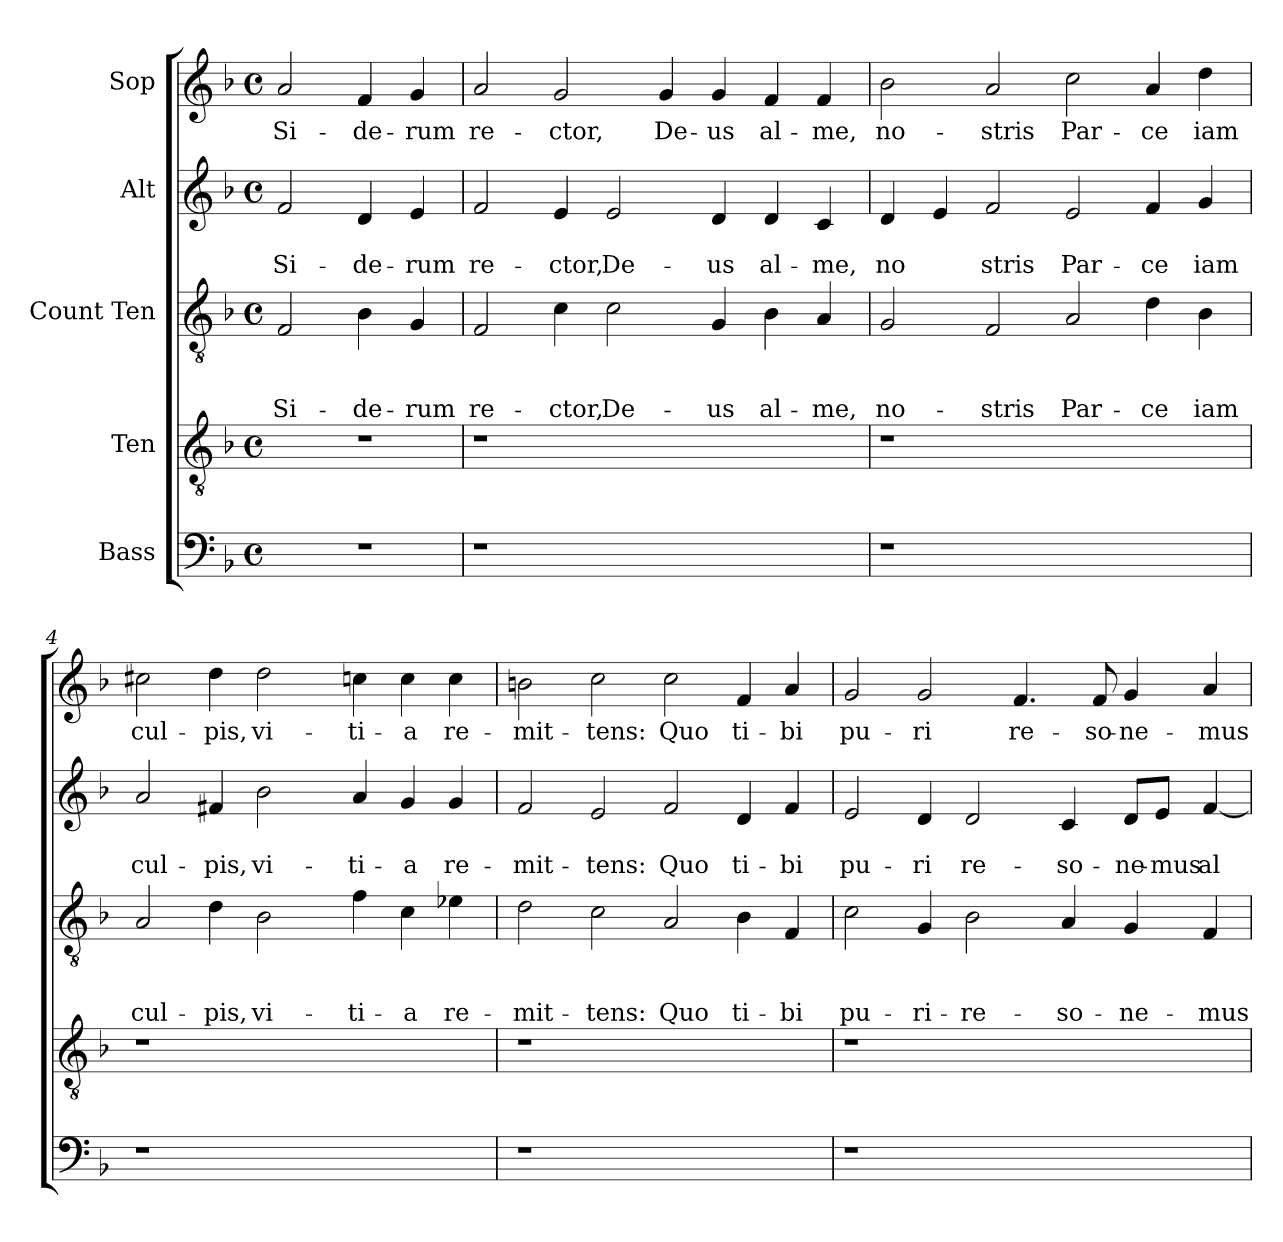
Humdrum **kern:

**kern	**kern	**kern	**text	**text	**text	**kern	**text	**text	**kern	**text
*part5	*part4	*part3	*part3	*part3	*part3	*part2	*part2	*part2	*part1	*part1
*staff5	*staff4	*staff3	*staff3	*staff3	*staff3	*staff2	*staff2	*staff2	*staff1	*staff1
*I"Bass	*I"Ten	*I"Count Ten	*	*	*	*I"Alt	*	*	*I"Sop	*
*clefF4	*clefGv2	*clefGv2	*	*	*	*clefG2	*	*	*clefG2	*
*k[b-]	*k[b-]	*k[b-]	*	*	*	*k[b-]	*	*	*k[b-]	*
*F:	*F:	*F:	*	*	*	*F:	*	*	*F:	*
*M4/4	*M4/4	*M4/4	*	*	*	*M4/4	*	*	*M4/4	*
*met(c)	*met(c)	*met(c)	*	*	*	*met(c)	*	*	*met(c)	*
=1	=1	=1	=1	=1	=1	=1	=1	=1	=1	=1
!	!	!	!	!	!LO:LY:b	!	!	!LO:LY:b	!	!LO:LY:b
1r	1r	2F/	.	.	Si-	2f/	.	Si-	2a/	Si-
!	!	!	!	!	!LO:LY:b	!	!	!LO:LY:b	!	!LO:LY:b
.	.	4B-\	.	.	-de-	4d/	.	-de-	4f/	-de-
!	!	!	!	!	!LO:LY:b	!	!	!LO:LY:b	!	!LO:LY:b
.	.	4G/	.	.	-rum	4e/	.	-rum	4g/	-rum
=2	=2	=2	=2	=2	=2	=2	=2	=2	=2	=2
!	!	!	!	!	!LO:LY:b	!	!	!LO:LY:b	!	!LO:LY:b
1r	1r	2F/	.	.	re-	2f/	.	re-	2a/	re-
!	!	!	!	!	!LO:LY:b	!	!	!LO:LY:b	!	!LO:LY:b
.	.	4c\	.	.	-ctor,	4e/	.	-ctor,	2g/	-ctor,
!	!	!	!	!	!LO:LY:b	!	!	!LO:LY:b	!	!
.	.	2c\	.	.	De-	2e/	.	De-	.	.
!	!	!	!	!	!	!	!	!	!	!LO:LY:b
1ryy	1ryy	.	.	.	.	.	.	.	4g/	De-
!	!	!	!	!	!LO:LY:b	!	!	!LO:LY:b	!	!LO:LY:b
.	.	4G/	.	.	-us	4d/	.	-us	4g/	-us
!	!	!	!	!	!LO:LY:b	!	!	!LO:LY:b	!	!LO:LY:b
.	.	4B-\	.	.	al-	4d/	.	al-	4f/	al-
!	!	!	!	!	!LO:LY:b	!	!	!LO:LY:b	!	!LO:LY:b
.	.	4A/	.	.	-me,	4c/	.	-me,	4f/	-me,
=3	=3	=3	=3	=3	=3	=3	=3	=3	=3	=3
!	!	!	!	!	!LO:LY:b	!	!	!LO:LY:b	!	!LO:LY:b
1r	1r	2G/	.	.	no-	4d/	.	no	2b-\	no-
.	.	.	.	.	.	4e/	.	.	.	.
!	!	!	!	!	!LO:LY:b	!	!	!LO:LY:b	!	!LO:LY:b
.	.	2F/	.	.	-stris	2f/	.	stris	2a/	-stris
!	!	!	!	!	!LO:LY:b	!	!	!LO:LY:b	!	!LO:LY:b
1ryy	1ryy	2A/	.	.	Par-	2e/	.	Par-	2cc\	Par-
!	!	!	!	!	!LO:LY:b	!	!	!LO:LY:b	!	!LO:LY:b
.	.	4d\	.	.	-ce	4f/	.	-ce	4a/	-ce
!	!	!	!	!	!LO:LY:b	!	!	!LO:LY:b	!	!LO:LY:b
.	.	4B-\	.	.	iam	4g/	.	iam	4dd\	iam
!!LO:LB:g=z
=4	=4	=4	=4	=4	=4	=4	=4	=4	=4	=4
!	!	!	!	!	!LO:LY:b	!	!	!LO:LY:b	!	!LO:LY:b
1r	1r	2A/	.	.	cul-	2a/	.	cul-	2cc#X\	cul-
!	!	!	!	!	!LO:LY:b	!	!	!LO:LY:b	!	!LO:LY:b
.	.	4d\	.	.	-pis,	4f#X/	.	-pis,	4dd\	-pis,
!	!	!	!	!	!LO:LY:b	!	!	!LO:LY:b	!	!LO:LY:b
.	.	2B-\	.	.	vi-	2b-\	.	vi-	2dd\	vi-
1ryy	1ryy	.	.	.	.	.	.	.	.	.
!	!	!	!	!	!LO:LY:b	!	!	!LO:LY:b	!	!LO:LY:b
.	.	4f\	.	.	-ti-	4a/	.	-ti-	4ccn\	-ti-
!	!	!	!	!	!LO:LY:b	!	!	!LO:LY:b	!	!LO:LY:b
.	.	4c\	.	.	-a	4g/	.	-a	4cc\	-a
!	!	!	!	!	!LO:LY:b	!	!	!LO:LY:b	!	!LO:LY:b
.	.	4e-X\	.	.	re-	4g/	.	re-	4cc\	re-
=5	=5	=5	=5	=5	=5	=5	=5	=5	=5	=5
!	!	!	!	!	!LO:LY:b	!	!	!LO:LY:b	!	!LO:LY:b
1r	1r	2d\	.	.	-mit-	2f/	.	-mit-	2bn\	-mit-
!	!	!	!	!	!LO:LY:b	!	!	!LO:LY:b	!	!LO:LY:b
.	.	2c\	.	.	-tens:	2e/	.	-tens:	2cc\	-tens:
!	!	!	!	!	!LO:LY:b	!	!	!LO:LY:b	!	!LO:LY:b
1ryy	1ryy	2A/	.	.	Quo	2f/	.	Quo	2cc\	Quo
!	!	!	!	!	!LO:LY:b	!	!	!LO:LY:b	!	!LO:LY:b
.	.	4B-\	.	.	ti-	4d/	.	ti-	4f/	ti-
!	!	!	!	!	!LO:LY:b	!	!	!LO:LY:b	!	!LO:LY:b
.	.	4F/	.	.	-bi	4f/	.	-bi	4a/	-bi
=6	=6	=6	=6	=6	=6	=6	=6	=6	=6	=6
!	!	!	!	!	!LO:LY:b	!	!	!LO:LY:b	!	!LO:LY:b
1r	1r	2c\	.	.	pu-	2e/	.	pu-	2g/	pu-
!	!	!	!	!	!LO:LY:b	!	!	!LO:LY:b	!	!LO:LY:b
.	.	4G/	.	.	-ri-	4d/	.	-ri	2g/	-ri
!	!	!	!	!	!LO:LY:b	!	!	!LO:LY:b	!	!
.	.	2B-\	.	.	-re-	2d/	.	re-	.	.
!	!	!	!	!	!	!	!	!	!	!LO:LY:b
1ryy	1ryy	.	.	.	.	.	.	.	4.f/	re-
!	!	!	!	!	!LO:LY:b	!	!	!LO:LY:b	!	!
.	.	4A/	.	.	-so-	4c/	.	-so-	.	.
!	!	!	!	!	!	!	!	!	!	!LO:LY:b
.	.	.	.	.	.	.	.	.	8f/	-so-
!	!	!	!	!	!LO:LY:b	!	!	!LO:LY:b	!	!LO:LY:b
.	.	4G/	.	.	-ne-	8d/L	.	-ne-	4g/	-ne-
!	!	!	!	!	!	!	!	!LO:LY:b	!	!
.	.	.	.	.	.	8e/J	.	-mus	.	.
!	!	!	!	!	!LO:LY:b	!	!	!LO:LY:b	!	!LO:LY:b
.	.	4F/	.	.	-mus	[<4f/	.	al-	4a/	-mus
=	=	=	=	=	=	=	=	=	=	=
*-	*-	*-	*-	*-	*-	*-	*-	*-	*-	*-
